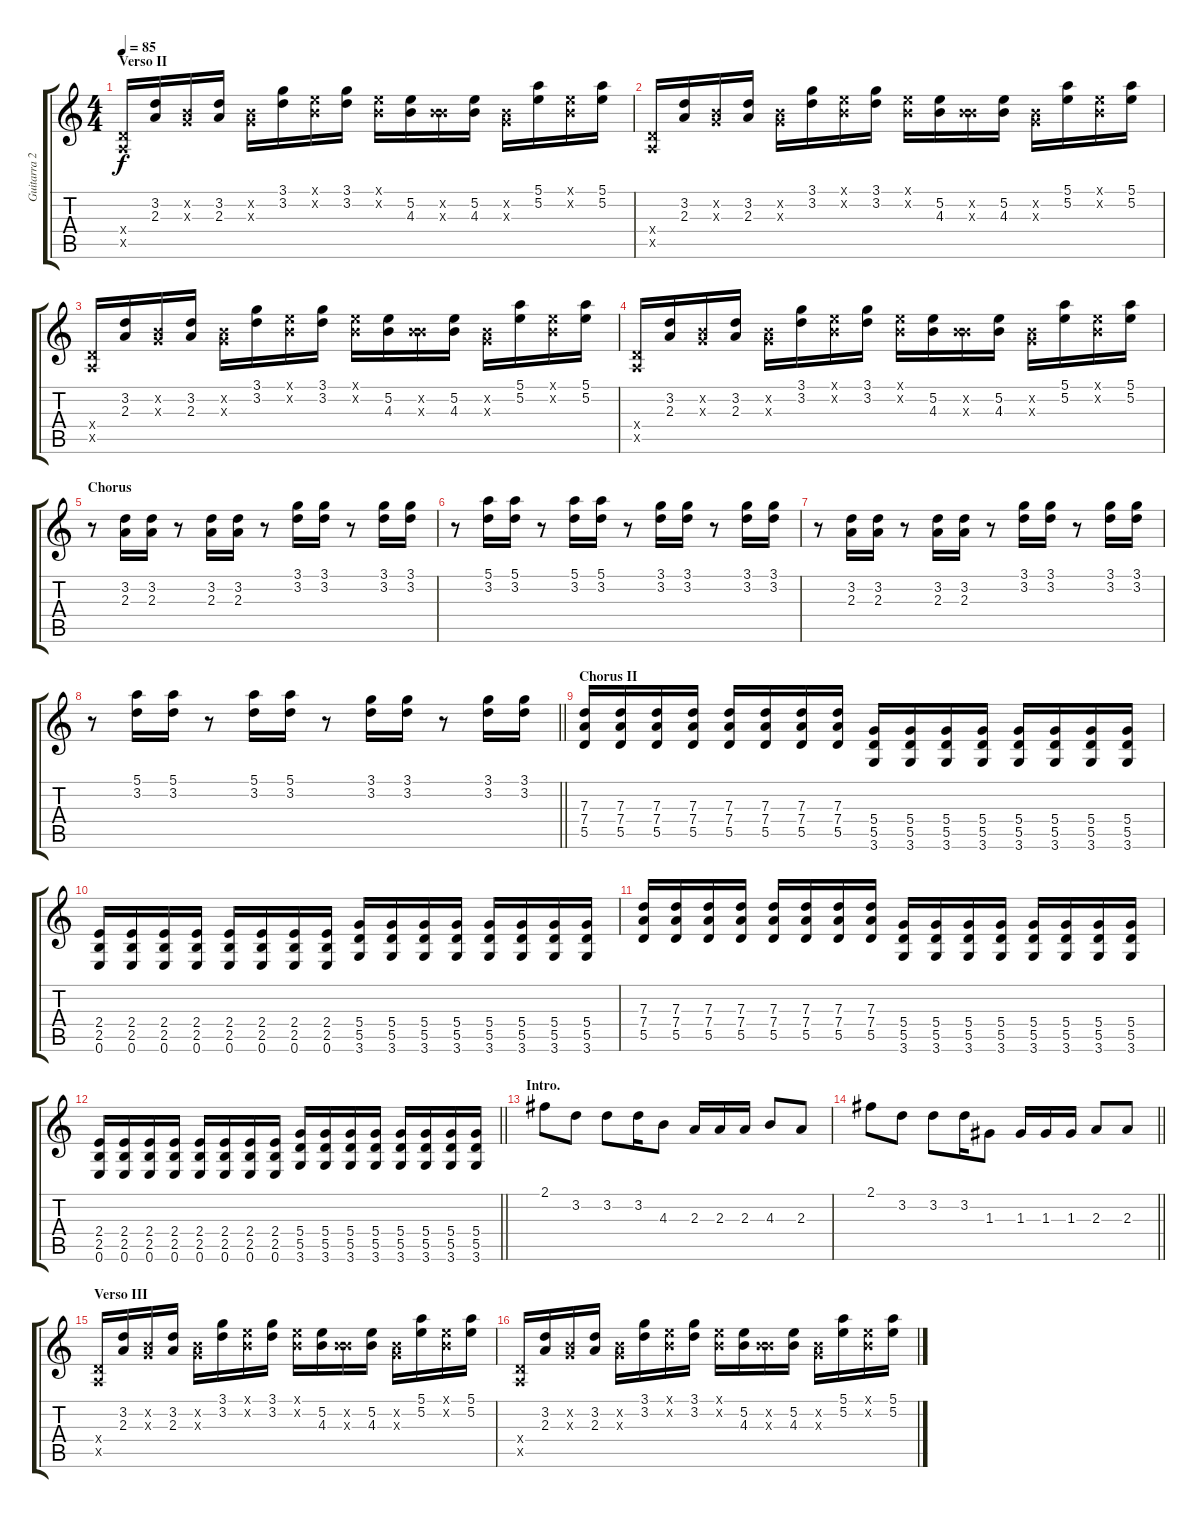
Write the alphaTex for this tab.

\track ("Guitarra 2 - Erik" "Guitarra 2") {instrument overdrivenguitar}
\staff {score tabs}
\tuning (E4 B3 G3 D3 A2 E2) {hide}
\ts (4 4)
\section ("" "Verso II")
\tempo 85
\clef g2
\ks c
(0.4{x} 0.5{x}).16{dy f} (3.2 2.3).16 (0.2{x} 0.3{x}).16 (3.2 2.3).16 (0.2{x} 0.3{x}).16 (3.1 3.2).16 (0.1{x} 0.2{x}).16 (3.1 3.2).16 (0.1{x} 0.2{x}).16 (5.2 4.3).16 (0.2{x} 4.3{x}).16 (5.2 4.3).16 (0.2{x} 0.3{x}).16 (5.1 5.2).16 (0.1{x} 0.2{x}).16 (5.1 5.2).16 |
(0.4{x} 0.5{x}).16 (3.2 2.3).16 (0.2{x} 0.3{x}).16 (3.2 2.3).16 (0.2{x} 0.3{x}).16 (3.1 3.2).16 (0.1{x} 0.2{x}).16 (3.1 3.2).16 (0.1{x} 0.2{x}).16 (5.2 4.3).16 (0.2{x} 4.3{x}).16 (5.2 4.3).16 (0.2{x} 0.3{x}).16 (5.1 5.2).16 (0.1{x} 0.2{x}).16 (5.1 5.2).16 |
(0.4{x} 0.5{x}).16 (3.2 2.3).16 (0.2{x} 0.3{x}).16 (3.2 2.3).16 (0.2{x} 0.3{x}).16 (3.1 3.2).16 (0.1{x} 0.2{x}).16 (3.1 3.2).16 (0.1{x} 0.2{x}).16 (5.2 4.3).16 (0.2{x} 4.3{x}).16 (5.2 4.3).16 (0.2{x} 0.3{x}).16 (5.1 5.2).16 (0.1{x} 0.2{x}).16 (5.1 5.2).16 |
(0.4{x} 0.5{x}).16 (3.2 2.3).16 (0.2{x} 0.3{x}).16 (3.2 2.3).16 (0.2{x} 0.3{x}).16 (3.1 3.2).16 (0.1{x} 0.2{x}).16 (3.1 3.2).16 (0.1{x} 0.2{x}).16 (5.2 4.3).16 (0.2{x} 4.3{x}).16 (5.2 4.3).16 (0.2{x} 0.3{x}).16 (5.1 5.2).16 (0.1{x} 0.2{x}).16 (5.1 5.2).16 |
\section ("" "Chorus")
r.8 (3.2 2.3).16 (3.2 2.3).16 r.8 (3.2 2.3).16 (3.2 2.3).16 r.8 (3.1 3.2).16 (3.1 3.2).16 r.8 (3.1 3.2).16 (3.1 3.2).16 |
r.8 (5.1 3.2).16 (5.1 3.2).16 r.8 (5.1 3.2).16 (5.1 3.2).16 r.8 (3.1 3.2).16 (3.1 3.2).16 r.8 (3.1 3.2).16 (3.1 3.2).16 |
r.8 (3.2 2.3).16 (3.2 2.3).16 r.8 (3.2 2.3).16 (3.2 2.3).16 r.8 (3.1 3.2).16 (3.1 3.2).16 r.8 (3.1 3.2).16 (3.1 3.2).16 |
\barLineRight lightlight
r.8 (5.1 3.2).16 (5.1 3.2).16 r.8 (5.1 3.2).16 (5.1 3.2).16 r.8 (3.1 3.2).16 (3.1 3.2).16 r.8 (3.1 3.2).16 (3.1 3.2).16 |
\section ("" "Chorus II")
(7.3 7.4 5.5).16 (7.3 7.4 5.5).16 (7.3 7.4 5.5).16 (7.3 7.4 5.5).16 (7.3 7.4 5.5).16 (7.3 7.4 5.5).16 (7.3 7.4 5.5).16 (7.3 7.4 5.5).16 (5.4 5.5 3.6).16 (5.4 5.5 3.6).16 (5.4 5.5 3.6).16 (5.4 5.5 3.6).16 (5.4 5.5 3.6).16 (5.4 5.5 3.6).16 (5.4 5.5 3.6).16 (5.4 5.5 3.6).16 |
(2.4 2.5 0.6).16 (2.4 2.5 0.6).16 (2.4 2.5 0.6).16 (2.4 2.5 0.6).16 (2.4 2.5 0.6).16 (2.4 2.5 0.6).16 (2.4 2.5 0.6).16 (2.4 2.5 0.6).16 (5.4 5.5 3.6).16 (5.4 5.5 3.6).16 (5.4 5.5 3.6).16 (5.4 5.5 3.6).16 (5.4 5.5 3.6).16 (5.4 5.5 3.6).16 (5.4 5.5 3.6).16 (5.4 5.5 3.6).16 |
(7.3 7.4 5.5).16 (7.3 7.4 5.5).16 (7.3 7.4 5.5).16 (7.3 7.4 5.5).16 (7.3 7.4 5.5).16 (7.3 7.4 5.5).16 (7.3 7.4 5.5).16 (7.3 7.4 5.5).16 (5.4 5.5 3.6).16 (5.4 5.5 3.6).16 (5.4 5.5 3.6).16 (5.4 5.5 3.6).16 (5.4 5.5 3.6).16 (5.4 5.5 3.6).16 (5.4 5.5 3.6).16 (5.4 5.5 3.6).16 |
\barLineRight lightlight
(2.4 2.5 0.6).16 (2.4 2.5 0.6).16 (2.4 2.5 0.6).16 (2.4 2.5 0.6).16 (2.4 2.5 0.6).16 (2.4 2.5 0.6).16 (2.4 2.5 0.6).16 (2.4 2.5 0.6).16 (5.4 5.5 3.6).16 (5.4 5.5 3.6).16 (5.4 5.5 3.6).16 (5.4 5.5 3.6).16 (5.4 5.5 3.6).16 (5.4 5.5 3.6).16 (5.4 5.5 3.6).16 (5.4 5.5 3.6).16 |
\section ("" "Intro.")
2.1.8{volume 14 instrument overdrivenguitar} 3.2.8 3.2.8 3.2.16 4.3.8 2.3.16 2.3.16 2.3.16 4.3.8 2.3.8 |
\barLineRight lightlight
2.1.8 3.2.8 3.2.8 3.2.16 1.3.8 1.3.16 1.3.16 1.3.16 2.3.8 2.3.8 |
\section ("" "Verso III")
(0.4{x} 0.5{x}).16 (3.2 2.3).16 (0.2{x} 0.3{x}).16 (3.2 2.3).16 (0.2{x} 0.3{x}).16 (3.1 3.2).16 (0.1{x} 0.2{x}).16 (3.1 3.2).16 (0.1{x} 0.2{x}).16 (5.2 4.3).16 (0.2{x} 4.3{x}).16 (5.2 4.3).16 (0.2{x} 0.3{x}).16 (5.1 5.2).16 (0.1{x} 0.2{x}).16 (5.1 5.2).16 |
(0.4{x} 0.5{x}).16 (3.2 2.3).16 (0.2{x} 0.3{x}).16 (3.2 2.3).16 (0.2{x} 0.3{x}).16 (3.1 3.2).16 (0.1{x} 0.2{x}).16 (3.1 3.2).16 (0.1{x} 0.2{x}).16 (5.2 4.3).16 (0.2{x} 4.3{x}).16 (5.2 4.3).16 (0.2{x} 0.3{x}).16 (5.1 5.2).16 (0.1{x} 0.2{x}).16 (5.1 5.2).16
